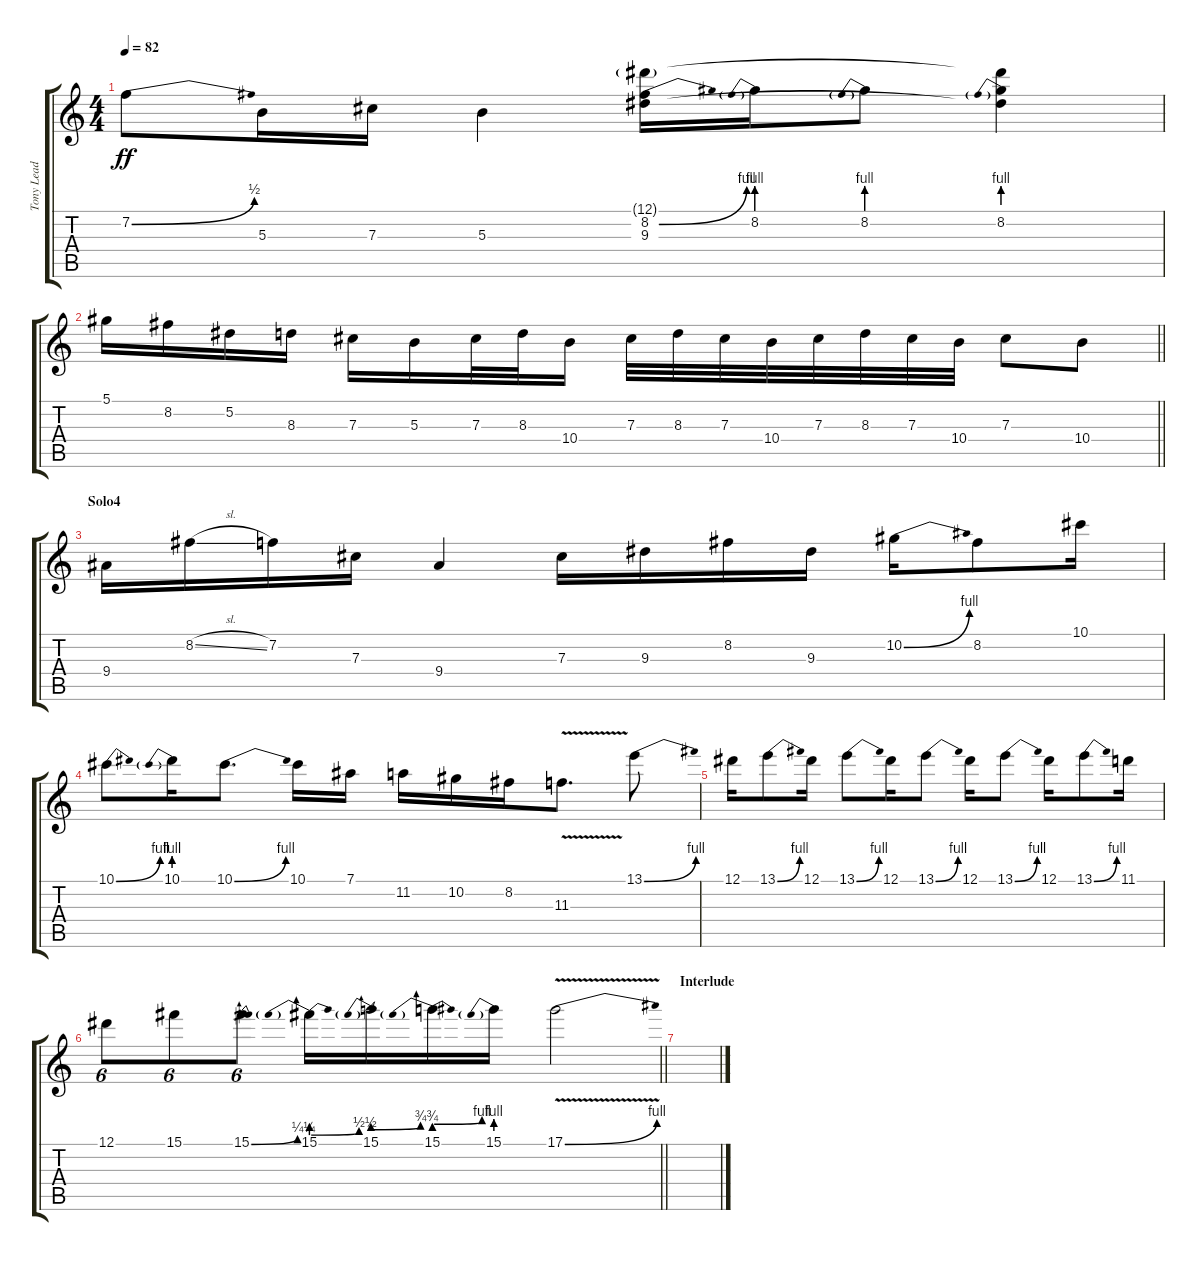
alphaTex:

\track ("Tony Lead" "Tony Lead") {instrument distortionguitar}
\staff {score tabs}
\tuning (Eb4 Bb3 Gb3 Db3 Ab2 Eb2) {hide}
\ts (4 4)
\tempo 82
\clef g2
\ks c
7.2{be (bend 0 0 60 2)}.8{dy ff} 5.3.16 7.3.16 5.3.4 (12.1{g} 8.2{be (bend 0 0 60 4)} 9.3).16 8.2{be (prebend 0 4 60 4)}.16 8.2{be (prebend 0 4 60 4)}.8 (12.1{t} 8.2{be (prebend 0 4 60 4)} 9.3{t}).4 |
\barLineRight lightlight
5.1.16 8.2.16 5.2.16 8.3.16 7.3.16 5.3.16 7.3.32 8.3.32 10.4.16 7.3.32 8.3.32 7.3.32 10.4.32 7.3.32 8.3.32 7.3.32 10.4.32 7.3.8 10.4.8 |
\section ("" "Solo4")
9.4.16 8.2{sl}.16 7.2.16 7.3.16 9.4.4 7.3.16 9.3.16 8.2.16 9.3.16 10.2{be (bend 0 0 60 4)}.16 8.2.8 10.1.16 |
10.1{be (bend 0 0 60 4)}.8 10.1{be (prebend 0 4 60 4)}.16 10.1{be (bend 0 0 60 4)}.8{d} 10.1.16 7.1.16 11.2.16 10.2.16 8.2.16 11.3{v}.8{d} 13.1{be (bend 0 0 60 4)}.8 |
12.1.16 13.1{be (bend 0 0 60 4)}.8 12.1.16 13.1{be (bend 0 0 60 4)}.8 12.1.16 13.1{be (bend 0 0 60 4)}.8 12.1.16 13.1{be (bend 0 0 60 4)}.8 12.1.16 13.1{be (bend 0 0 60 4)}.8 11.1.16 |
\barLineRight lightlight
12.1.8{tu (6 4)} 15.1.8{tu (6 4)} 15.1{be (bend 0 0 60 1)}.8{tu (6 4)} 15.1{be (prebendbend 0 1 60 2)}.16 15.1{be (prebendbend 0 2 60 3)}.16 15.1{be (prebendbend 0 3 60 4)}.16 15.1{be (prebend 0 4 60 4)}.16 17.1{be (bend 0 0 60 4) v}.2 |
\section ("" "Interlude")
